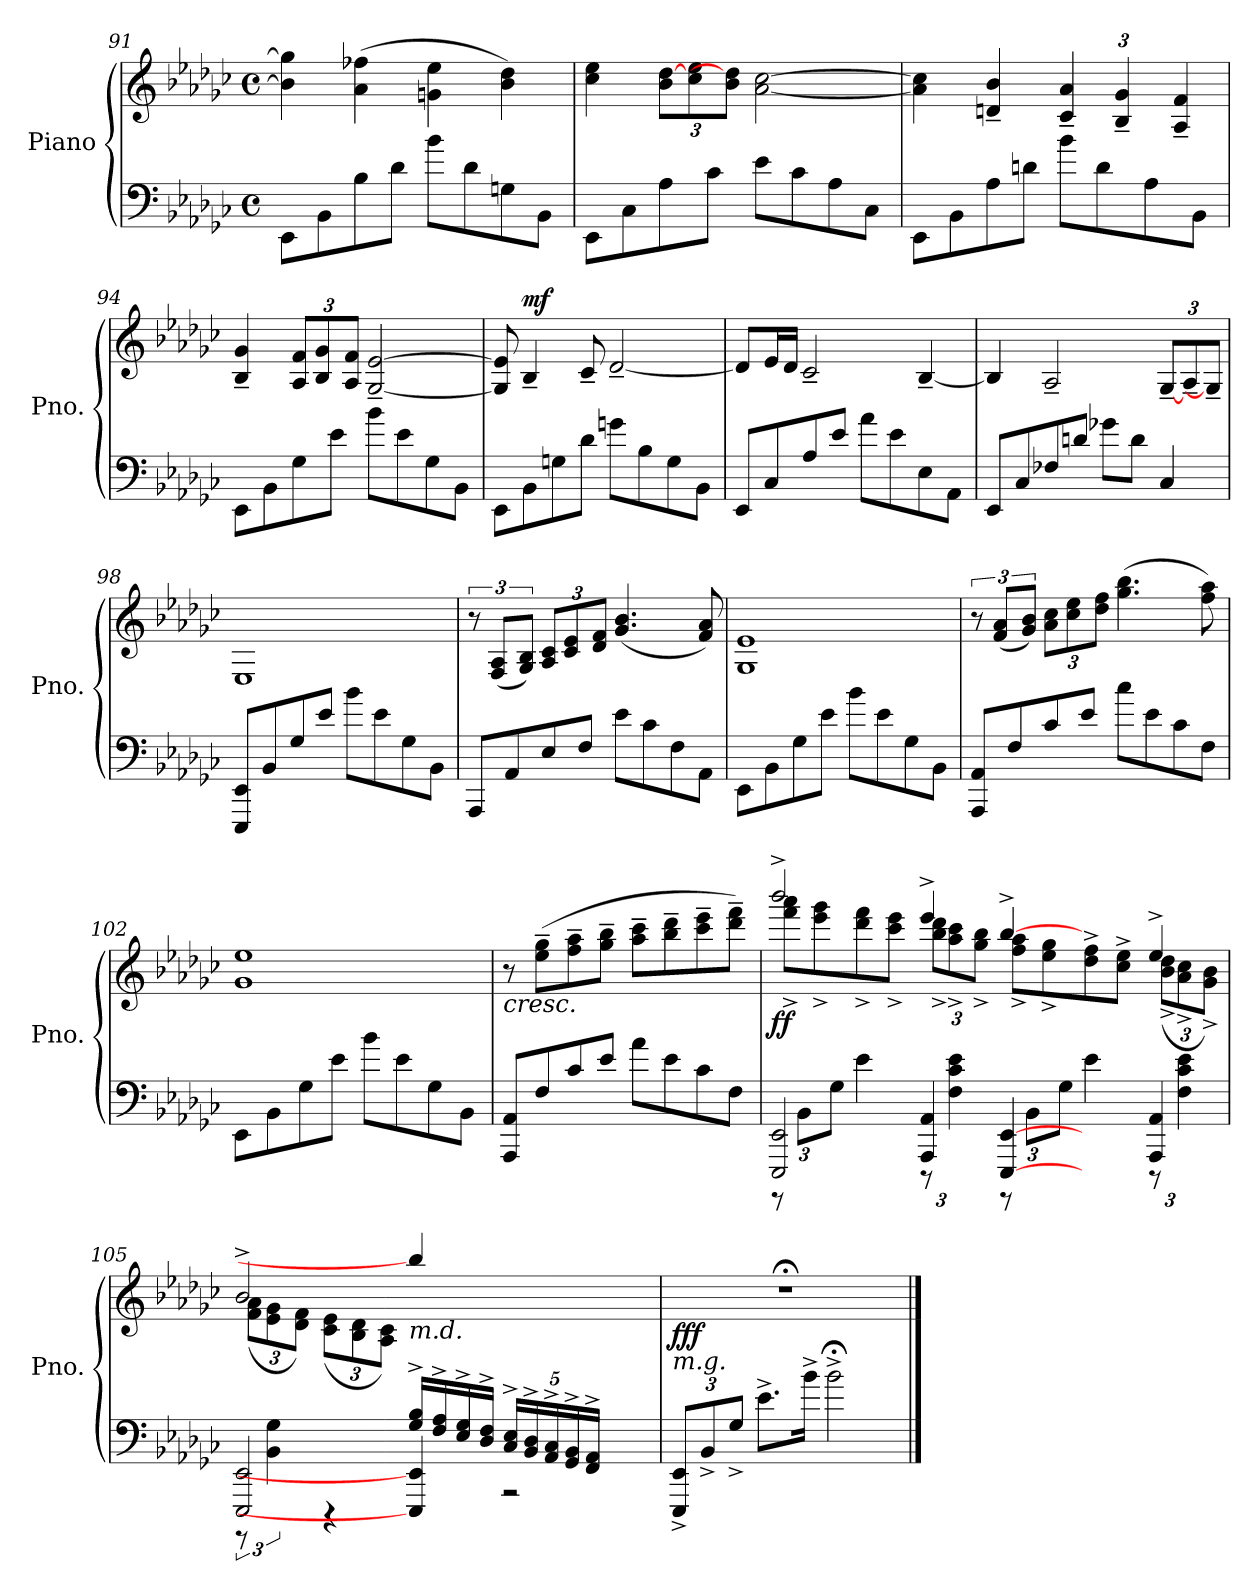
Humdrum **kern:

**kern	**kern	**dynam
*part1	*part1	*part1
*staff2	*staff1	*staff1/2
*I"Piano	*	*
*I'Pno.	*	*
*clefF4	*clefG2	*
*k[b-e-a-d-g-c-]	*k[b-e-a-d-g-c-]	*
*M4/4	*M4/4	*
*met(c)	*met(c)	*
=91	=91	=91
8EE-\L	4b-\] 4gg\]	.
8BB-\	.	.
8B-\	(4a-\ 4ff-X\	.
8d-\J	.	.
8b-\L	4gn\ 4ee-\	.
8d-\	.	.
8Gn\	4b-\ 4dd-\)	.
8BB-\J	.	.
!!LO:PB:g=z
=92	=92	=92
8EE-\L	4cc-\ 4ee-\	.
8C-\	.	.
8A-\	12b-\ [12dd-\L	.
.	12cc-\ 12ee-\	.
8c-\J	.	.
.	12b-\ 12dd-\]J	.
8e-\L	[2a-\ [2cc-\	.
8c-\	.	.
8A-\	.	.
8C-\J	.	.
=93	=93	=93
8EE-\L	4a-\] 4cc-\]	.
8BB-\	.	.
8A-\	4dn/~> 4b-/~>	.
8dn<\J	.	.
*	*Xbrackettup	*
8b-\L	6c-/~> 6a-/~>	.
8d<\	.	.
.	6B-/~> 6g-/~>	.
8A-<\	.	.
.	6A-/~> 6f/~>	.
8BB-<\J	.	.
=94	=94	=94
8EE-\L	4B-/~> 4g-/~>	.
8BB-<\	.	.
*	*brackettup	*
8G-<\	12A-/ 12f/L	.
.	12B-/ 12g-/	.
8e-<\J	.	.
.	12A-/ 12f/J	.
8b-<\L	[2G-/~> [2e-/~>	.
8e-<\	.	.
8G-<\	.	.
8BB-\J	.	.
=95	=95	=95
8EE-\L	8G-/] 8e-/]	.
!	!	!LO:DY:a
8BB-<\	4B-~>/	mf
8Gn<\	.	.
8d-<\J	8c-~>/	.
8gn\L	[2d-~>/	.
8B-\	.	.
8G\	.	.
8BB-\J	.	.
!!LO:LB:g=z
=96	=96	=96
8EE-/L	8d-/L]	.
8C-</	16e-/L	.
.	16d-/JJ	.
8A-</	2c-~>/	.
8e-</J	.	.
8a-\L	.	.
8e-\	.	.
8E-<\	[4B-~>/	.
8AA-\J	.	.
=97	=97	=97
8EE-/L	4B-/]	.
8C-</	.	.
8F-X</	2A-~>/	.
8dn</J	.	.
8g-X<\L	.	.
8d<\J	.	.
4C-</	[12G-~>/L	.
.	12A-~>/	.
.	12G-~>/J]	.
=98	=98	=98
8EEE-/ 8EE-/L	1E-	.
8BB-/	.	.
8G-/	.	.
8e-/J	.	.
8b-\L	.	.
8e-\	.	.
8G-\	.	.
8BB-\J	.	.
=99	=99	=99
8AAA-/L	12r	.
.	(12F/ 12A-/L	.
8AA-/	.	.
.	12G-/ 12B-/J)	.
8E-/	12A-/ 12c-/L	.
.	12c-/ 12e-/	.
8F/J	.	.
.	12d-/ 12f/J	.
8e-\L	(4.g-/ 4.b-/	.
8c-\	.	.
8F\	.	.
8AA-\J	8f/ 8a-/)	.
!!LO:LB:g=z
=100	=100	=100
8EE-\L	1G- 1e-	.
8BB-<\	.	.
8G-<\	.	.
8e-<\J	.	.
8b-\L	.	.
8e-\	.	.
8G-<\	.	.
8BB-\J	.	.
=101	=101	=101
8AAA-/ 8AA-/L	12r	.
.	(12f/ 12a-/L	.
8F</	.	.
.	12g-/ 12b-/J)	.
8c-</	12a-\ 12cc-\L	.
.	12cc-\ 12ee-\	.
8e-</J	.	.
.	12dd-\ 12ff\J	.
8cc-<\L	(>4.gg-\ 4.bb-\	.
8e-<\	.	.
8c-<\	.	.
8F\J	8ff\ 8aa-\)	.
=102	=102	=102
8EE-\L	1g- 1ee-	.
8BB-\	.	.
8G-<\	.	.
8e-<\J	.	.
8b-<\L	.	.
8e-<\	.	.
8G-<\	.	.
8BB-\J	.	.
=103	=103	=103
!	!LO:TX:b:i:t=cresc.	!
8AAA-/ 8AA-/L	8r	.
8F</	(8ee-\~ 8gg-\~L	.
8c-</	8ff\~ 8aa-\~	.
8e-</J	8gg-\~ 8bb-\~J	.
8a-<\L	8aa-\~ 8ccc-\~L	.
8e-<\	8bb-\~ 8ddd-\~	.
8c-<\	8ccc-\~ 8eee-\~	.
8F<\J	8ddd-\~ 8fff\~J)	.
!!LO:LB:g=z
=104	=104	=104
*^	*	*
*	*Xbrackettup	*	*
*	*	*^	*
!	!	!	!	!LO:DY:b
2EEE-/ 2EE-/	12r	2bbb-^/	8fff\<^< 8aaa-\<^<L	ff
.	12BB-<\L	.	.	.
.	.	.	8eee-\^ 8ggg-\^	.
.	12G-<\J	.	.	.
.	4e-<\	.	8ddd-\<^< 8fff\<^<	.
.	.	.	8ccc-\^ 8eee-\^J	.
*	*	*	*Xbrackettup	*
4AAA-/ 4AA-/	12r	4eee-^/	12bb-\<^< 12ddd-\<^<L	.
.	6F\ 6c-\ 6e-\	.	12aa-\^ 12ccc-\^	.
.	.	.	12gg-\<^< 12bb-\<^<J	.
[4EEE-/ [4EE-/	12r	[4bb-^/	8ff\<^< 8aa-\<^<L	.
.	12BB-<\L	.	.	.
.	.	.	8ee-\^ 8gg-\^	.
.	12G-<\J	.	.	.
4ryy	4e-\	4ryy	8dd-\<^< 8ff\<^<	.
.	.	.	8cc-\^ 8ee-\^J	.
4AAA-/ 4AA-/	12r	4ee-^/	(12b-\<^< 12dd-\<^<L	.
.	6F\ 6c-\ 6e-\	.	12a-\^ 12cc-\^	.
.	.	.	12g-\^ 12b-\^J)	.
!!LO:PB:g=z	!!
=105	=105	=105	=105	=105
*	*^	*	*	*
2ryy	2EEE-/ 2EE-/	12r	2b-^/	(12f\<< 12a-\<<L	.
.	.	6BB-\ 6G-\	.	12e-\ 12g-\	.
.	.	.	.	12d-\<< 12f\<<J)	.
.	.	4r	.	(12c-\ 12e-\L	.
.	.	.	.	12B-\ 12d-\	.
.	.	.	.	12A-\<< 12c-\<<J)	.
!	!	!	!LO:TX:b:i:t=m.d.	!	!
16G-/^> 16B-/^>LL	4EEE-/] 4EE-/]	2.ryy	4bb-/]	2ryy	.
16F/^> 16A-/^>	.	.	.	.	.
16E-/^> 16G-/^>	.	.	.	.	.
16D-/^> 16F/^>JJ	.	.	.	.	.
*brackettup	*	*	*	*	*
20C-/^> 20E-/^>LL	2r	.	2ryy	.	.
20BB-/^> 20D-/^>	.	.	.	.	.
20AA-/^> 20C-/^>	.	.	.	.	.
20GG-/^> 20BB-/^>	.	.	.	.	.
20FF/^> 20AA-/^>JJ	.	.	.	.	.
4ryy	.	.	.	4ryy	.
*v	*v	*v	*	*	*
=106	=106	=106	=106
!LO:TX:a:i:t=m.g.	!	!	!
!	!	!	!LO:DY:b
*	*v	*v	*
12EEE-/^> 12EE-/^>L	1r;<	fff
12BB-<^>/	.	.
12G-<^/J	.	.
8.e-<^\L	.	.
16b-<^\Jk	.	.
2b-;<<^\	.	.
==	==	==
*-	*-	*-
